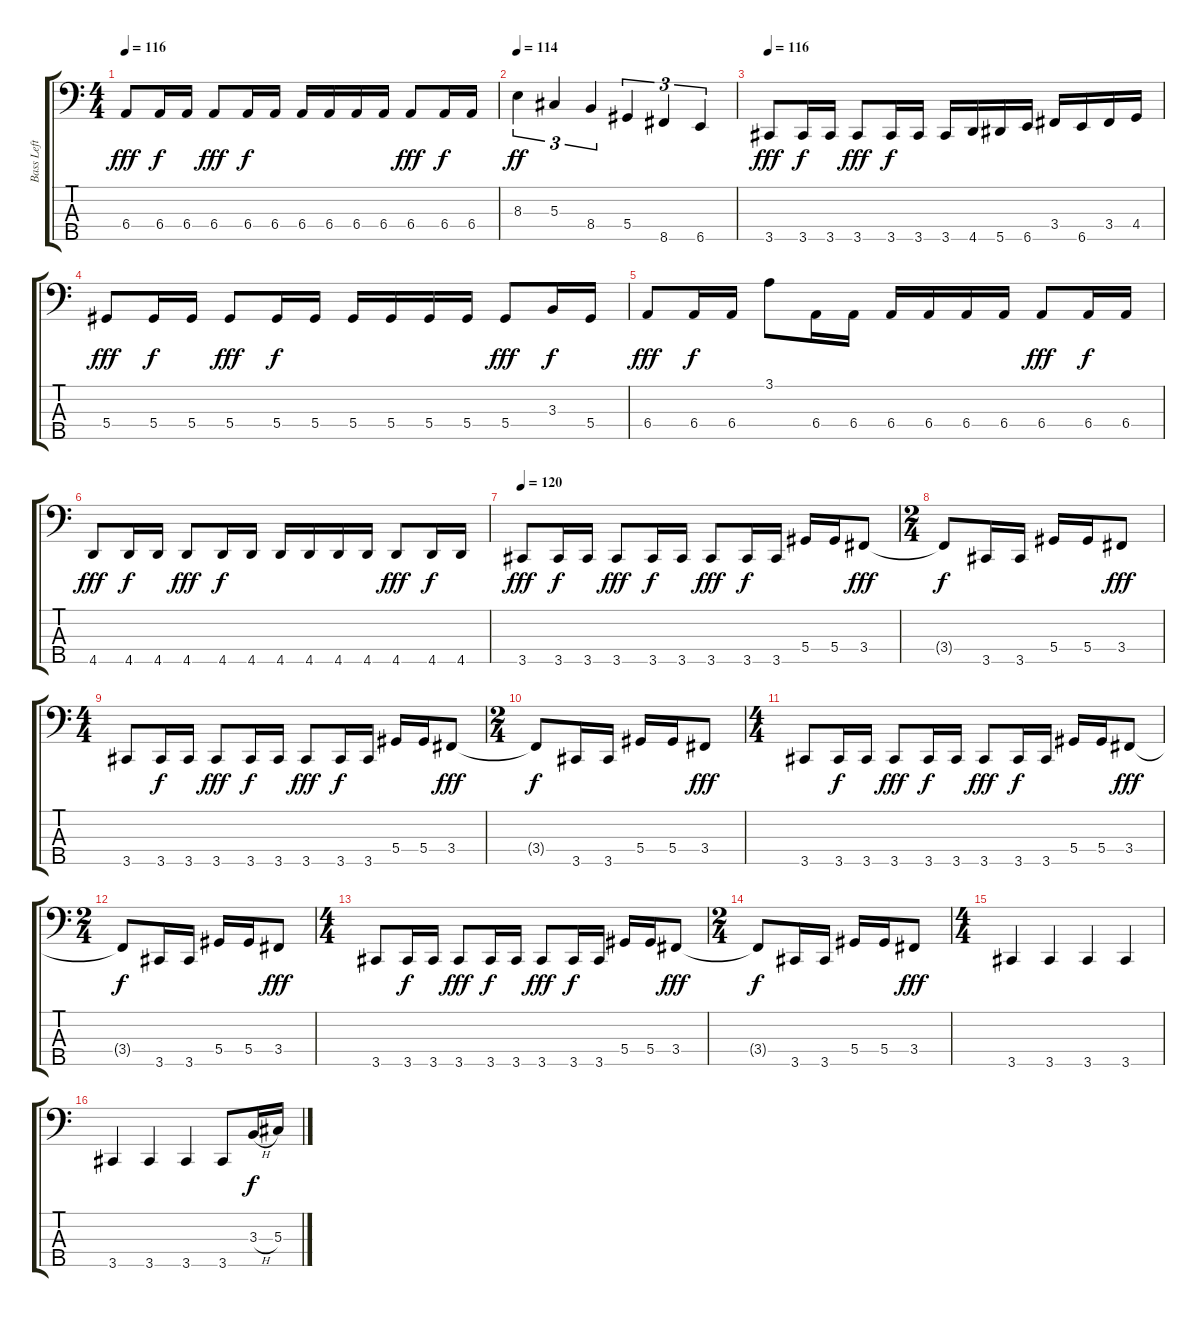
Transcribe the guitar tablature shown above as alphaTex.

\track ("Bass Left" "Bass Left") {instrument electricbassfinger}
\staff {score tabs}
\tuning (Gb2 Db2 Ab1 Eb1 Bb0) {hide}
\ts (4 4)
\tempo 116
\clef f4
\ks c
6.4.8{dy fff} 6.4.16{dy f} 6.4.16 6.4.8{dy fff} 6.4.16{dy f} 6.4.16 6.4.16 6.4.16 6.4.16 6.4.16 6.4.8{dy fff} 6.4.16{dy f} 6.4.16 |
\tempo 114
8.3.4{tu (3 2) dy ff} 5.3.4{tu (3 2)} 8.4.4{tu (3 2)} 5.4.4{tu (3 2)} 8.5.4{tu (3 2)} 6.5.4{tu (3 2)} |
\tempo 116
3.5.8{dy fff} 3.5.16{dy f} 3.5.16 3.5.8{dy fff} 3.5.16{dy f} 3.5.16 3.5.16 4.5.16 5.5.16 6.5.16 3.4.16 6.5.16 3.4.16 4.4.16 |
5.4.8{dy fff} 5.4.16{dy f} 5.4.16 5.4.8{dy fff} 5.4.16{dy f} 5.4.16 5.4.16 5.4.16 5.4.16 5.4.16 5.4.8{dy fff} 3.3.16{dy f} 5.4.16 |
6.4.8{dy fff} 6.4.16{dy f} 6.4.16 3.1.8 6.4.16 6.4.16 6.4.16 6.4.16 6.4.16 6.4.16 6.4.8{dy fff} 6.4.16{dy f} 6.4.16 |
4.5.8{dy fff} 4.5.16{dy f} 4.5.16 4.5.8{dy fff} 4.5.16{dy f} 4.5.16 4.5.16 4.5.16 4.5.16 4.5.16 4.5.8{dy fff} 4.5.16{dy f} 4.5.16 |
\tempo 120
3.5.8{dy fff} 3.5.16{dy f} 3.5.16 3.5.8{dy fff} 3.5.16{dy f} 3.5.16 3.5.8{dy fff} 3.5.16{dy f} 3.5.16 5.4.16 5.4.16 3.4.8{dy fff} |
\ts (2 4)
3.4{t}.8{dy f} 3.5.16 3.5.16 5.4.16 5.4.16 3.4.8{dy fff} |
\ts (4 4)
3.5.8 3.5.16{dy f} 3.5.16 3.5.8{dy fff} 3.5.16{dy f} 3.5.16 3.5.8{dy fff} 3.5.16{dy f} 3.5.16 5.4.16 5.4.16 3.4.8{dy fff} |
\ts (2 4)
3.4{t}.8{dy f} 3.5.16 3.5.16 5.4.16 5.4.16 3.4.8{dy fff} |
\ts (4 4)
3.5.8 3.5.16{dy f} 3.5.16 3.5.8{dy fff} 3.5.16{dy f} 3.5.16 3.5.8{dy fff} 3.5.16{dy f} 3.5.16 5.4.16 5.4.16 3.4.8{dy fff} |
\ts (2 4)
3.4{t}.8{dy f} 3.5.16 3.5.16 5.4.16 5.4.16 3.4.8{dy fff} |
\ts (4 4)
3.5.8 3.5.16{dy f} 3.5.16 3.5.8{dy fff} 3.5.16{dy f} 3.5.16 3.5.8{dy fff} 3.5.16{dy f} 3.5.16 5.4.16 5.4.16 3.4.8{dy fff} |
\ts (2 4)
3.4{t}.8{dy f} 3.5.16 3.5.16 5.4.16 5.4.16 3.4.8{dy fff} |
\ts (4 4)
3.5.4 3.5.4 3.5.4 3.5.4 |
3.5.4 3.5.4 3.5.4 3.5.8 3.3{h}.16{dy f} 5.3.16
